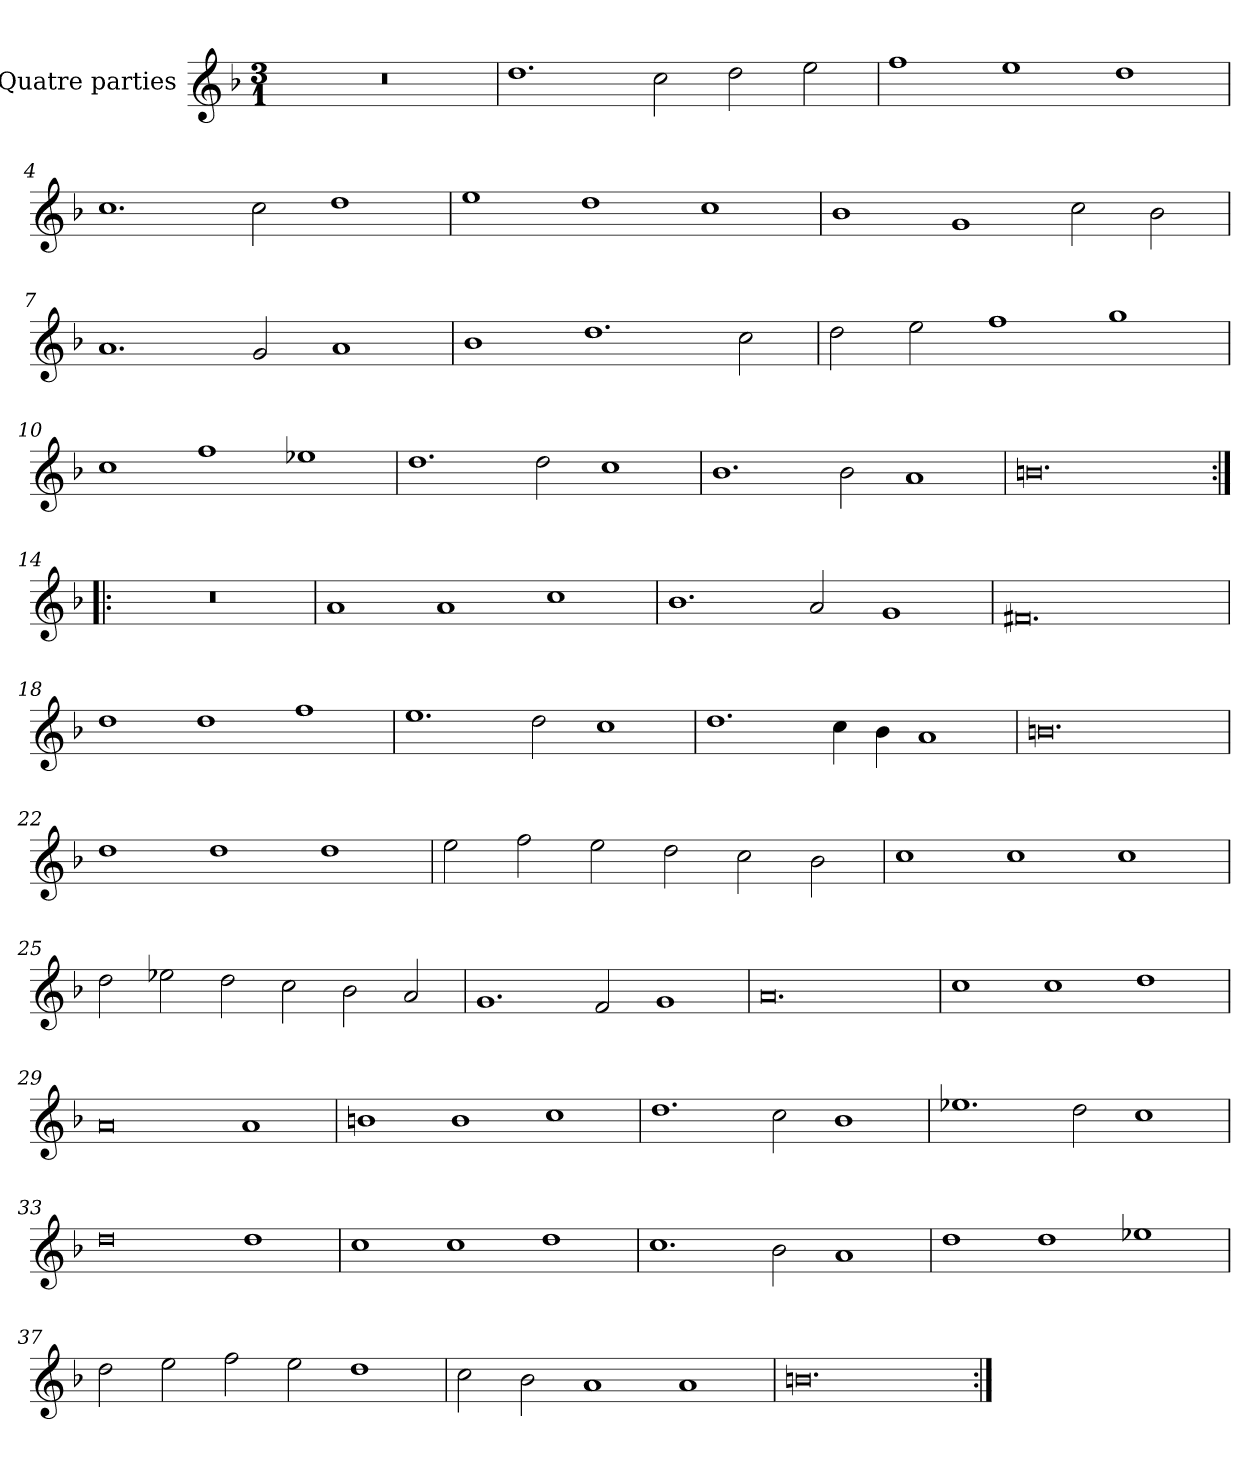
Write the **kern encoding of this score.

**kern
*part1
*staff1
*I"Quatre parties
*clefG2
*k[b-]
*M3/1
*MM360
=1
0.r
=2
1.dd
2cc\
2dd\
2ee\
=3
1ff
1ee
1dd
=4
1.cc
2cc\
1dd
=5
1ee
1dd
1cc
=6
1b-
1g
2cc\
2b-\
=7
1.a
2g/
1a
=8
1b-
1.dd
2cc\
=9
2dd\
2ee\
1ff
1gg
=10
1cc
1ff
1ee-X
=11
1.dd
2dd\
1cc
=12
1.b-
2b-\
1a
=13
0.bn
=14:|!|:
0.r
=15
1a
1a
1cc
=16
1.b-
2a/
1g
=17
0.f#X
=18
1dd
1dd
1ff
=19
1.ee
2dd\
1cc
=20
1.dd
4cc\
4b-\
1a
=21
0.bn
=22
1dd
1dd
1dd
=23
2ee\
2ff\
2ee\
2dd\
2cc\
2b-\
=24
1cc
1cc
1cc
=25
2dd\
2ee-X\
2dd\
2cc\
2b-\
2a/
=26
1.g
2f/
1g
=27
0.a
=28
1cc
1cc
1dd
=29
0a
1a
=30
1bn
1b
1cc
=31
1.dd
2cc\
1b-
=32
1.ee-X
2dd\
1cc
=33
0dd
1dd
=34
1cc
1cc
1dd
=35
1.cc
2b-\
1a
=36
1dd
1dd
1ee-X
=37
2dd\
2ee\
2ff\
2ee\
1dd
=38
2cc\
2b-\
1a
1a
=39
0.bn
=:|!
*-
